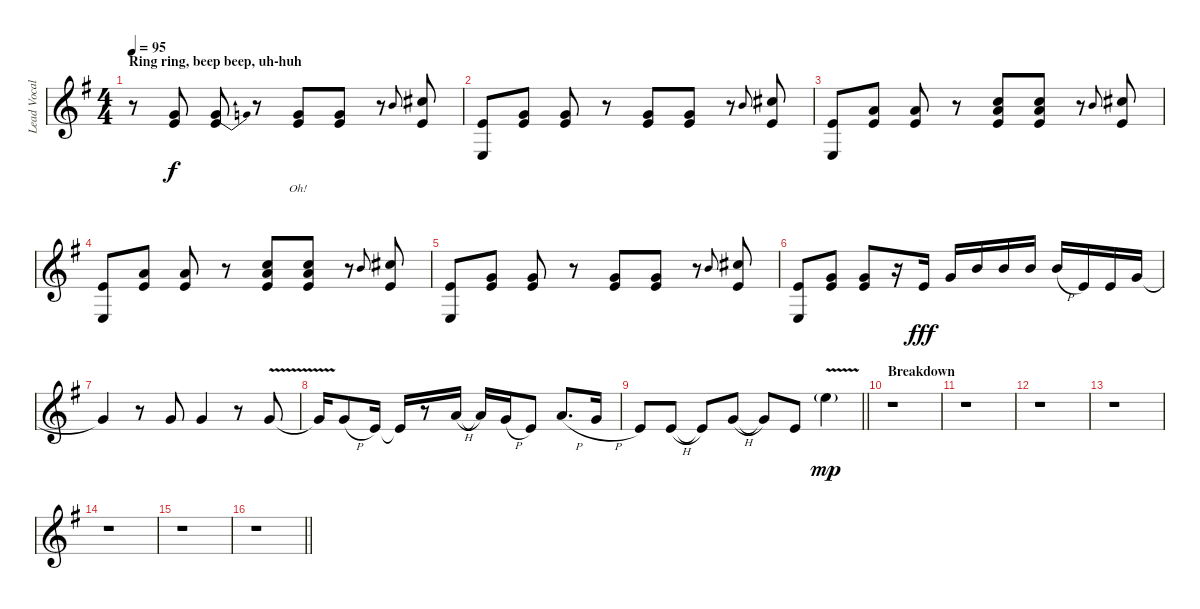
\track ("Lead Vocals" "Lead Vocal") {instrument voiceoohs}
\staff {score}
\tuning (E4 B3 G3 D3 A2 E2) {hide}
\ts (4 4)
\section ("" "Ring ring, beep beep, uh-huh")
\tempo 95
\clef g2
\ks eminor
r.8{dy f instrument voiceoohs} (3.1 5.2).8{lyrics (0 "") lyrics (1 "") lyrics (2 "") lyrics (3 "") lyrics (4 "")} (3.1{be (bend 0 0 60 1)} 5.2).8{lyrics (0 "") lyrics (1 "") lyrics (2 "") lyrics (3 "") lyrics (4 "")} r.8 (3.1 5.2).8{lyrics (0 "Oh!") lyrics (1 "") lyrics (2 "") lyrics (3 "") lyrics (4 "")} (3.1 5.2).8 r.8 7.1.8{gr onbeat} (9.1 5.2).8 |
(0.1 2.4).8 (3.1 5.2).8 (3.1 5.2).8 r.8 (3.1 5.2).8 (3.1 5.2).8 r.8 7.1.8{gr onbeat} (9.1 5.2).8 |
(0.1 2.4).8 (10.2 9.3).8 (10.2 9.3).8 r.8 (8.1 10.2 9.3).8 (8.1 10.2 9.3).8 r.8 7.1.8{gr onbeat} (9.1 5.2).8 |
(0.1 2.4).8 (10.2 9.3).8 (10.2 9.3).8 r.8 (8.1 10.2 9.3).8 (8.1 10.2 9.3).8 r.8 7.1.8{gr onbeat} (9.1 5.2).8 |
(0.1 2.4).8 (3.1 5.2).8 (3.1 5.2).8 r.8 (3.1 5.2).8 (3.1 5.2).8 r.8 7.1.8{gr onbeat} (9.1 5.2).8 |
(0.1 2.4).8 (3.1 5.2).8 (3.1 5.2).8 r.16 0.1.16{dy fff instrument trumpet} 3.1.16 7.1.16 7.1.16 7.1.16 7.1{h}.16 0.1.16 0.1.16 3.1.16 |
3.1{t}.4 r.8 3.1.8 3.1.4 r.8 3.1{v}.8 |
3.1{t}.16 3.1{h}.8 0.1.16 0.1{t}.16 r.8 5.1{h}.16 5.1{t}.16 3.1{h}.16 0.1.8 5.1{h}.8{d} 3.1{h}.16 |
\barLineRight lightlight
0.1.8 0.1{h}.8 0.1{t}.8 3.1{h}.8 3.1{t}.8 0.1.8 12.1{v g}.4{dy mp instrument flute} |
\section ("" "Breakdown")
r.1 |
r.1 |
r.1 |
r.1 |
r.1 |
r.1 |
\barLineRight lightlight
r.1
